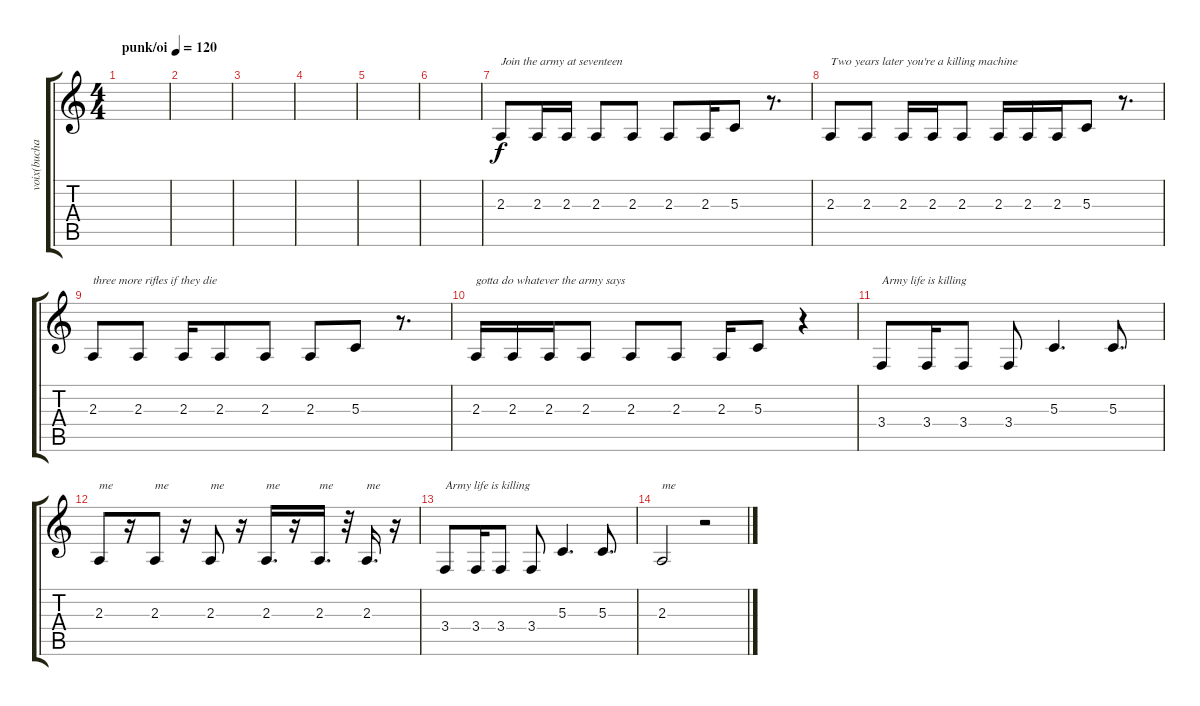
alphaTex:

\track ("voix(buchan)" "voix(bucha") {instrument clarinet}
\staff {score tabs}
\tuning (E4 B3 G3 D3 A2 E2) {hide}
\ts (4 4)
\tempo (120 "punk/oi")
\clef g2
\ks c
|
|
|
|
|
|
2.3.8{txt "Join the army at seventeen"} 2.3.16 2.3.16 2.3.8 2.3.8 2.3.8 2.3.16 5.3.8 r.8{d} |
2.3.8{txt "Two years later you're a killing machine"} 2.3.8 2.3.16 2.3.16 2.3.8 2.3.16 2.3.16 2.3.16 5.3.8 r.8{d} |
2.3.8{txt "three more rifles if they die"} 2.3.8 2.3.16 2.3.8 2.3.8 2.3.8 5.3.8 r.8{d} |
2.3.16{txt "gotta do whatever the army says"} 2.3.16 2.3.16 2.3.8 2.3.8 2.3.8 2.3.16 5.3.8 r.4 |
3.4.8{txt "Army life is killing "} 3.4.16 3.4.8 3.4.8 5.3.4{d} 5.3.8{d} |
2.3.8{txt "me"} r.16 2.3.8{txt "me"} r.16 2.3.8{txt "me"} r.16 2.3.16{d txt "me"} r.16 2.3.16{d txt "me"} r.32 2.3.16{d txt "me"} r.16 |
3.4.8{txt "Army life is killing "} 3.4.16 3.4.8 3.4.8 5.3.4{d} 5.3.8{d} |
2.3.2{txt "me"} r.2
